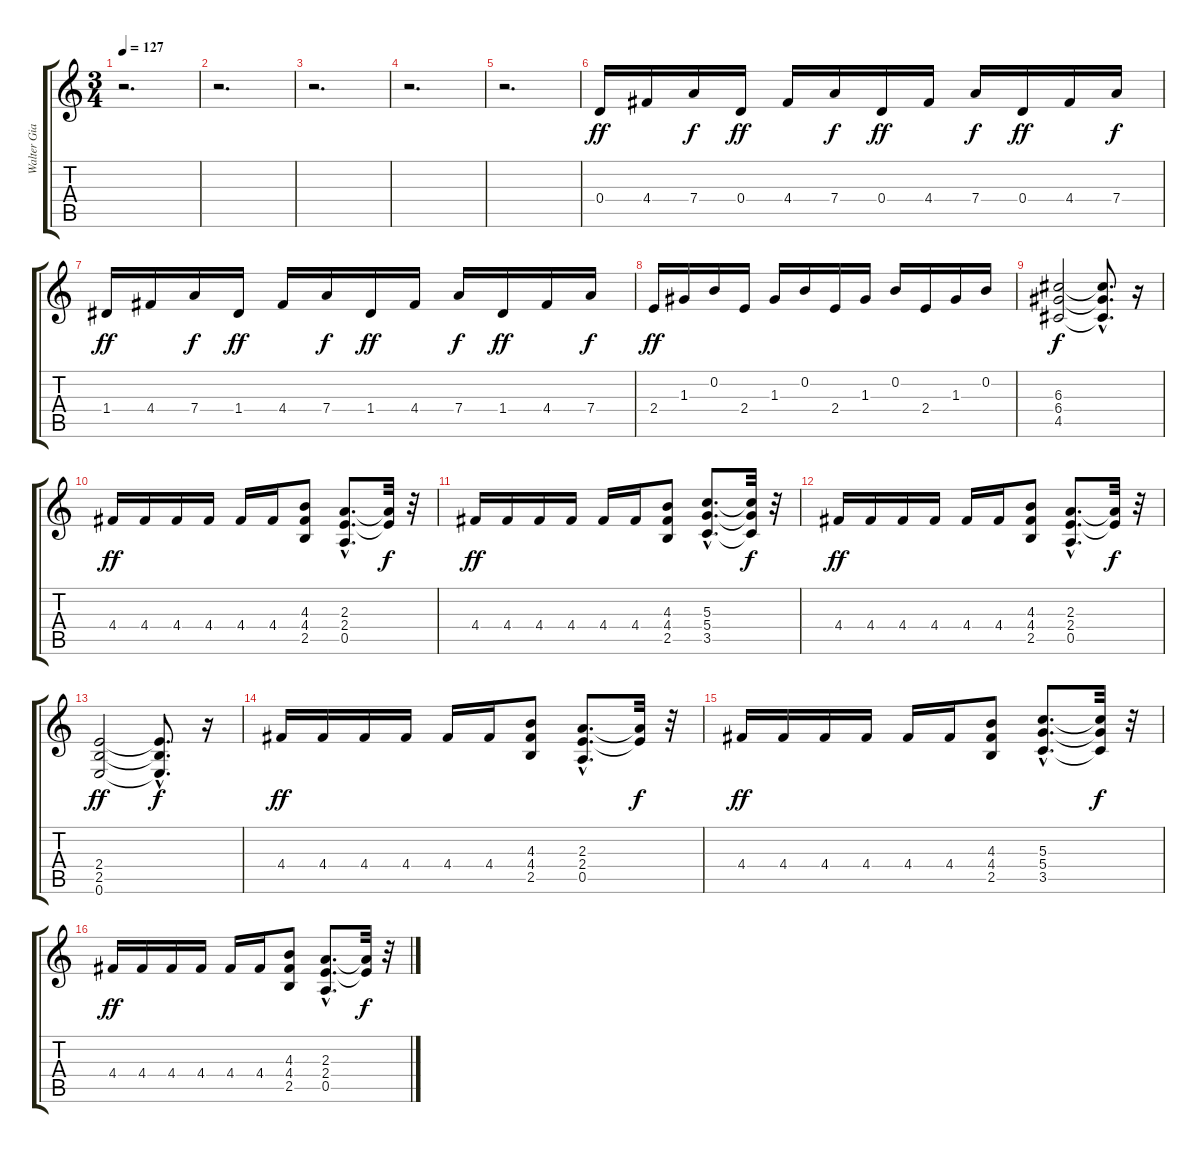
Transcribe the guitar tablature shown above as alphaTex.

\track ("Walter Giardino" "Walter Gia") {instrument distortionguitar}
\staff {score tabs}
\tuning (E4 B3 G3 D3 A2 E2) {hide}
\ts (3 4)
\tempo 127
\clef g2
\ks c
r.2{d dy f} |
r.2{d} |
r.2{d} |
r.2{d} |
r.2{d} |
0.4.16{dy ff} 4.4.16 7.4.16{dy f} 0.4.16{dy ff} 4.4.16 7.4.16{dy f} 0.4.16{dy ff} 4.4.16 7.4.16{dy f} 0.4.16{dy ff} 4.4.16 7.4.16{dy f} |
1.4.16{dy ff} 4.4.16 7.4.16{dy f} 1.4.16{dy ff} 4.4.16 7.4.16{dy f} 1.4.16{dy ff} 4.4.16 7.4.16{dy f} 1.4.16{dy ff} 4.4.16 7.4.16{dy f} |
2.4.16{dy ff} 1.3.16 0.2.16 2.4.16 1.3.16 0.2.16 2.4.16 1.3.16 0.2.16 2.4.16 1.3.16 0.2.16 |
(6.3 6.4 4.5).2{dy f} (6.3{hac t} 6.4{hac t} 4.5{hac t}).8{d} r.16 |
4.4.16{dy ff} 4.4.16 4.4.16 4.4.16 4.4.16 4.4.16 (4.3 4.4 2.5).8 (2.3{hac} 2.4{hac} 0.5{hac}).8{d} (2.3{t} 2.4{t}).32{dy f} r.32 |
4.4.16{dy ff} 4.4.16 4.4.16 4.4.16 4.4.16 4.4.16 (4.3 4.4 2.5).8 (5.3{hac} 5.4{hac} 3.5{hac}).8{d} (5.3{t} 5.4{t} 3.5{t}).32{dy f} r.32 |
4.4.16{dy ff} 4.4.16 4.4.16 4.4.16 4.4.16 4.4.16 (4.3 4.4 2.5).8 (2.3{hac} 2.4{hac} 0.5{hac}).8{d} (2.3{t} 2.4{t}).32{dy f} r.32 |
(2.4 2.5 0.6).2{dy ff} (2.4{hac t} 2.5{hac t} 0.6{hac t}).8{d dy f} r.16 |
4.4.16{dy ff} 4.4.16 4.4.16 4.4.16 4.4.16 4.4.16 (4.3 4.4 2.5).8 (2.3{hac} 2.4{hac} 0.5{hac}).8{d} (2.3{t} 2.4{t}).32{dy f} r.32 |
4.4.16{dy ff} 4.4.16 4.4.16 4.4.16 4.4.16 4.4.16 (4.3 4.4 2.5).8 (5.3{hac} 5.4{hac} 3.5{hac}).8{d} (5.3{t} 5.4{t} 3.5{t}).32{dy f} r.32 |
4.4.16{dy ff} 4.4.16 4.4.16 4.4.16 4.4.16 4.4.16 (4.3 4.4 2.5).8 (2.3{hac} 2.4{hac} 0.5{hac}).8{d} (2.3{t} 2.4{t}).32{dy f} r.32
